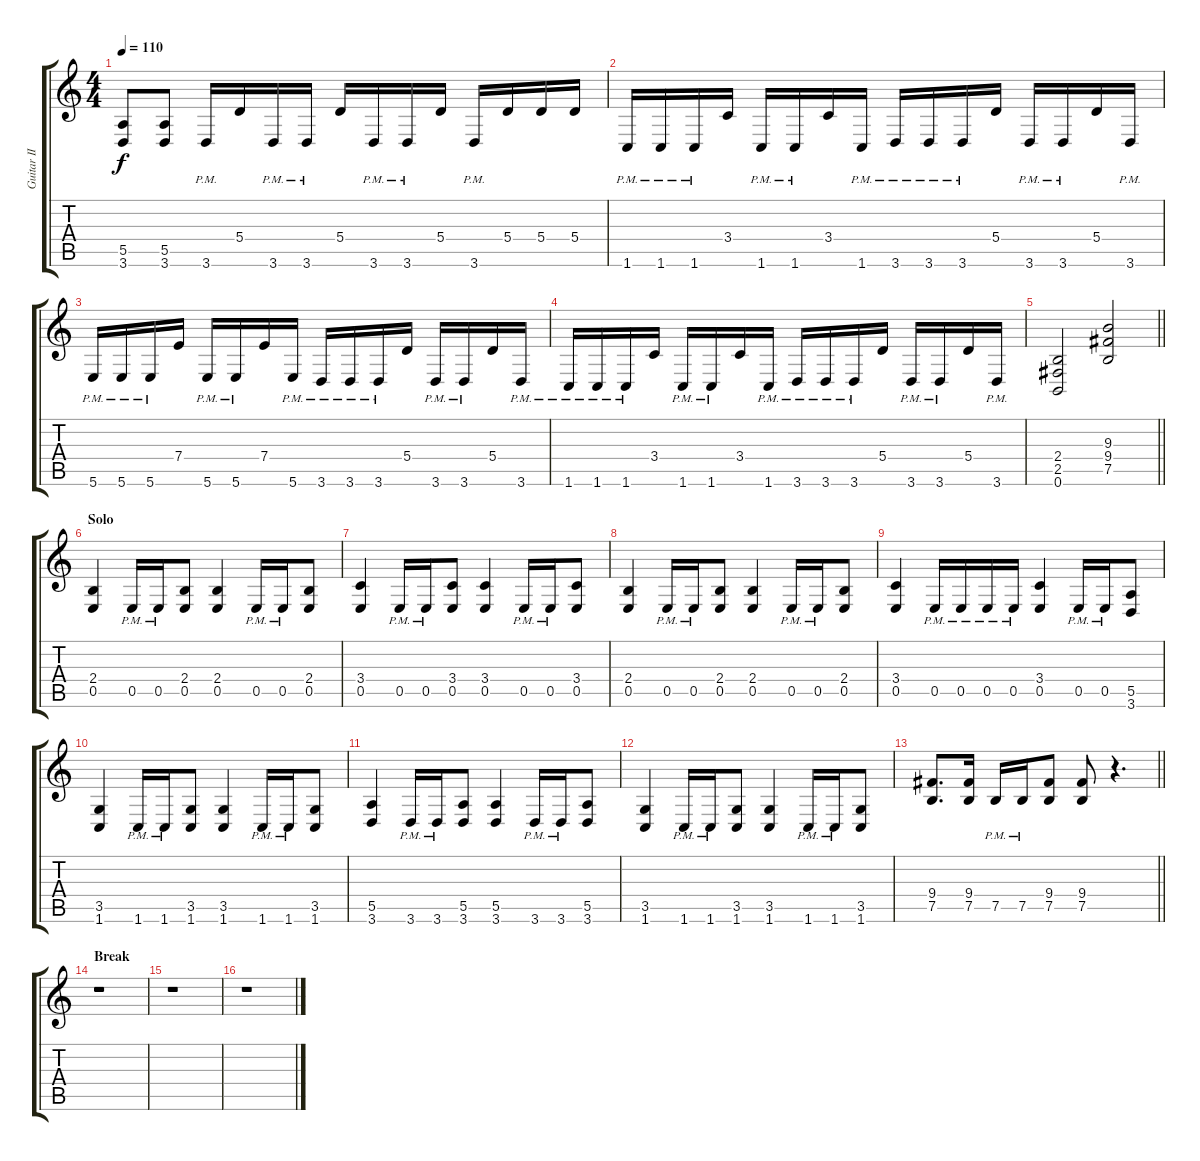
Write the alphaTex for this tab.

\track ("Guitar II" "Guitar II") {instrument overdrivenguitar}
\staff {score tabs}
\tuning (B3 Gb3 D3 A2 E2 B1) {hide}
\ts (4 4)
\tempo 110
\clef g2
\ks c
(5.5 3.6).8{dy f} (5.5 3.6).8 3.6{pm}.16 5.4.16 3.6{pm}.16 3.6{pm}.16 5.4.16 3.6{pm}.16 3.6{pm}.16 5.4.16 3.6{pm}.16 5.4.16 5.4.16 5.4.16 |
1.6{pm}.16 1.6{pm}.16 1.6{pm}.16 3.4.16 1.6{pm}.16 1.6{pm}.16 3.4.16 1.6{pm}.16 3.6{pm}.16 3.6{pm}.16 3.6{pm}.16 5.4.16 3.6{pm}.16 3.6{pm}.16 5.4.16 3.6{pm}.16 |
5.6{pm}.16 5.6{pm}.16 5.6{pm}.16 7.4.16 5.6{pm}.16 5.6{pm}.16 7.4.16 5.6{pm}.16 3.6{pm}.16 3.6{pm}.16 3.6{pm}.16 5.4.16 3.6{pm}.16 3.6{pm}.16 5.4.16 3.6{pm}.16 |
1.6{pm}.16 1.6{pm}.16 1.6{pm}.16 3.4.16 1.6{pm}.16 1.6{pm}.16 3.4.16 1.6{pm}.16 3.6{pm}.16 3.6{pm}.16 3.6{pm}.16 5.4.16 3.6{pm}.16 3.6{pm}.16 5.4.16 3.6{pm}.16 |
\barLineRight lightlight
(2.4 2.5 0.6).2{balance 8} (9.3 9.4 7.5).2 |
\section ("" "Solo")
(2.4 0.5).4 0.5{pm}.16 0.5{pm}.16 (2.4 0.5).8 (2.4 0.5).4 0.5{pm}.16 0.5{pm}.16 (2.4 0.5).8 |
(3.4 0.5).4 0.5{pm}.16 0.5{pm}.16 (3.4 0.5).8 (3.4 0.5).4 0.5{pm}.16 0.5{pm}.16 (3.4 0.5).8 |
(2.4 0.5).4 0.5{pm}.16 0.5{pm}.16 (2.4 0.5).8 (2.4 0.5).4 0.5{pm}.16 0.5{pm}.16 (2.4 0.5).8 |
(3.4 0.5).4 0.5{pm}.16 0.5{pm}.16 0.5{pm}.16 0.5{pm}.16 (3.4 0.5).4 0.5{pm}.16 0.5{pm}.16 (5.5 3.6).8 |
(3.5 1.6).4 1.6{pm}.16 1.6{pm}.16 (3.5 1.6).8 (3.5 1.6).4 1.6{pm}.16 1.6{pm}.16 (3.5 1.6).8 |
(5.5 3.6).4 3.6{pm}.16 3.6{pm}.16 (5.5 3.6).8 (5.5 3.6).4 3.6{pm}.16 3.6{pm}.16 (5.5 3.6).8 |
(3.5 1.6).4 1.6{pm}.16 1.6{pm}.16 (3.5 1.6).8 (3.5 1.6).4 1.6{pm}.16 1.6{pm}.16 (3.5 1.6).8 |
\barLineRight lightlight
(9.4 7.5).8{d} (9.4 7.5).16 7.5{pm}.16 7.5{pm}.16 (9.4 7.5).8 (9.4 7.5).8 r.4{d} |
\section ("" "Break")
r.1 |
r.1 |
r.1
